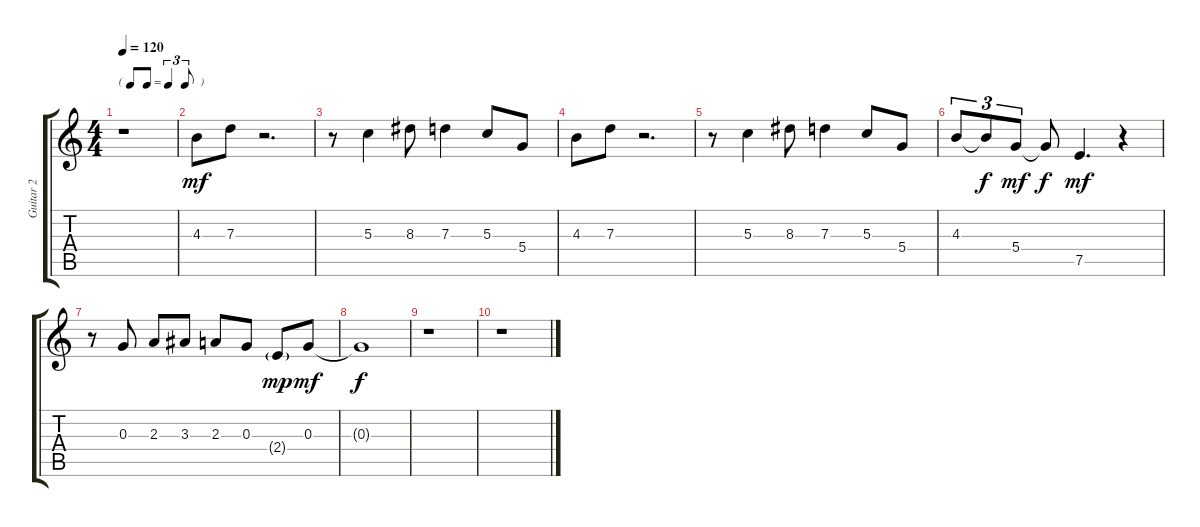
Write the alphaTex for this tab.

\track ("Guitar 2" "Guitar 2") {instrument electricguitarjazz}
\staff {score tabs}
\tuning (E4 B3 G3 D3 A2 E2) {hide}
\ts (4 4)
\tf triplet8th
\tempo 120
\clef g2
\ks c
r.1{dy f} |
4.3.8{dy mf} 7.3.8 r.2{d} |
r.8 5.3.4 8.3.8 7.3.4 5.3.8 5.4.8 |
4.3.8 7.3.8 r.2{d} |
r.8 5.3.4 8.3.8 7.3.4 5.3.8 5.4.8 |
4.3.8{tu (3 2)} 4.3{t}.8{tu (3 2) dy f} 5.4.8{tu (3 2) dy mf} 5.4{t}.8{dy f} 7.5.4{d dy mf} r.4 |
r.8 0.3.8 2.3.8 3.3.8 2.3.8 0.3.8 2.4{g}.8{dy mp} 0.3.8{dy mf} |
0.3{t}.1{dy f} |
r.1 |
r.1
